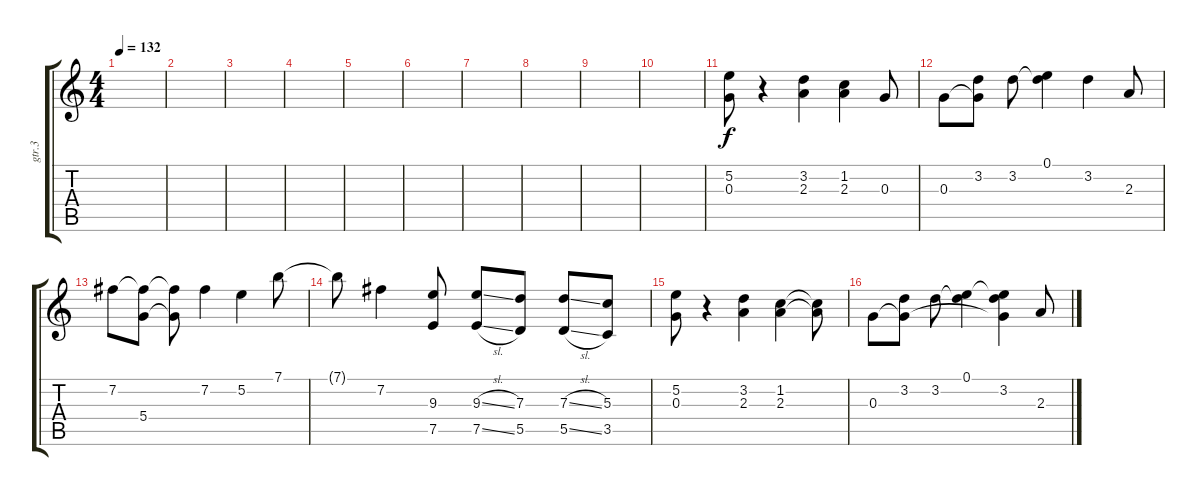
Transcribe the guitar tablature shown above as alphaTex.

\track ("gtr.3" "gtr.3") {instrument overdrivenguitar}
\staff {score tabs}
\tuning (E4 B3 G3 D3 A2 E2) {hide}
\ts (4 4)
\tempo 132
\clef g2
\ks c
|
|
|
|
|
|
|
|
|
|
(5.2 0.3).8 r.4 (3.2 2.3).4 (1.2 2.3).4 0.3.8 |
0.3.8 (3.2 0.3{t}).8 3.2.8 (0.1 3.2{t}).4 3.2.4 2.3.8 |
7.2.8 (7.2{t} 5.4).8 (7.2{t} 5.4{t}).8 7.2.4 5.2.4 7.1.8 |
7.1{t}.8 7.2.4 (9.3 7.5).8 (9.3{sl} 7.5{sl}).8 (7.3 5.5).8 (7.3{sl} 5.5{sl}).8 (5.3 3.5).8 |
(5.2 0.3).8 r.4 (3.2 2.3).4 (1.2 2.3).4 (1.2{t} 2.3{t}).8 |
0.3.8 (3.2 0.3{t}).8 3.2.8 (0.1 3.2{t}).4 (0.1{t} 3.2 0.3{t}).4 2.3.8
